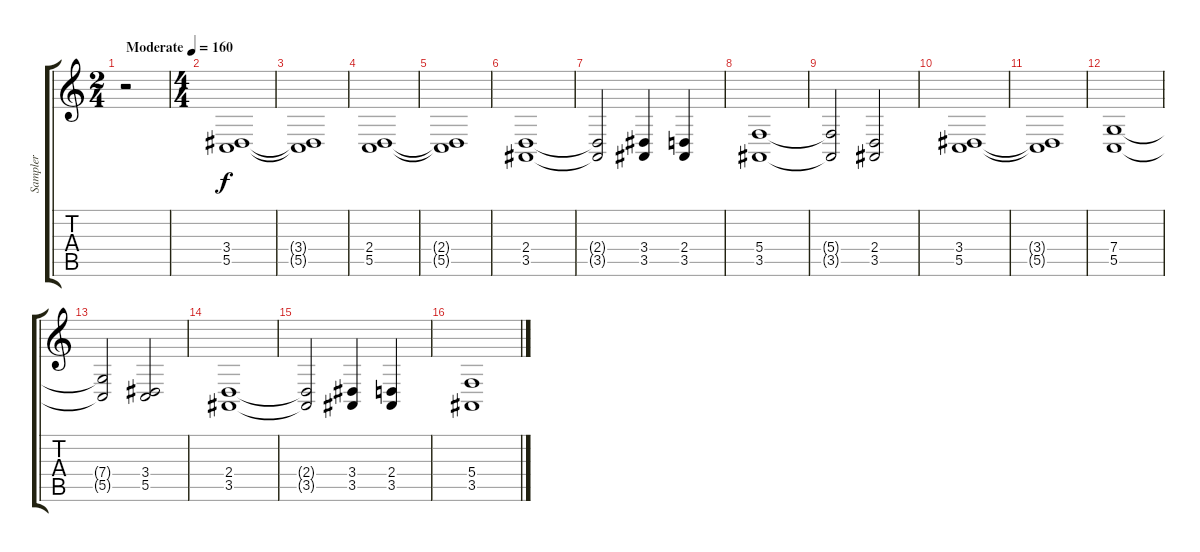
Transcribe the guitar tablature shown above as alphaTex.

\track ("Sampler" "Sampler") {instrument stringensemble1}
\staff {score tabs}
\tuning (D4 A3 F3 C3 G2 C2) {hide}
\ts (2 4)
\tempo (160 "Moderate")
\clef g2
\ks c
r.2{dy f volume 3 instrument stringensemble1} |
\ts (4 4)
(3.4 5.5).1{volume 5} |
(3.4{t} 5.5{t}).1 |
(2.4 5.5).1{volume 7} |
(2.4{t} 5.5{t}).1 |
(2.4 3.5).1{volume 9} |
(2.4{t} 3.5{t}).2 (3.4 3.5).4 (2.4 3.5).4 |
(5.4 3.5).1{volume 13} |
(5.4{t} 3.5{t}).2 (2.4 3.5).2 |
(3.4 5.5).1 |
(3.4{t} 5.5{t}).1 |
(7.4 5.5).1 |
(7.4{t} 5.5{t}).2 (3.4 5.5).2 |
(2.4 3.5).1 |
(2.4{t} 3.5{t}).2 (3.4 3.5).4 (2.4 3.5).4 |
(5.4 3.5).1
